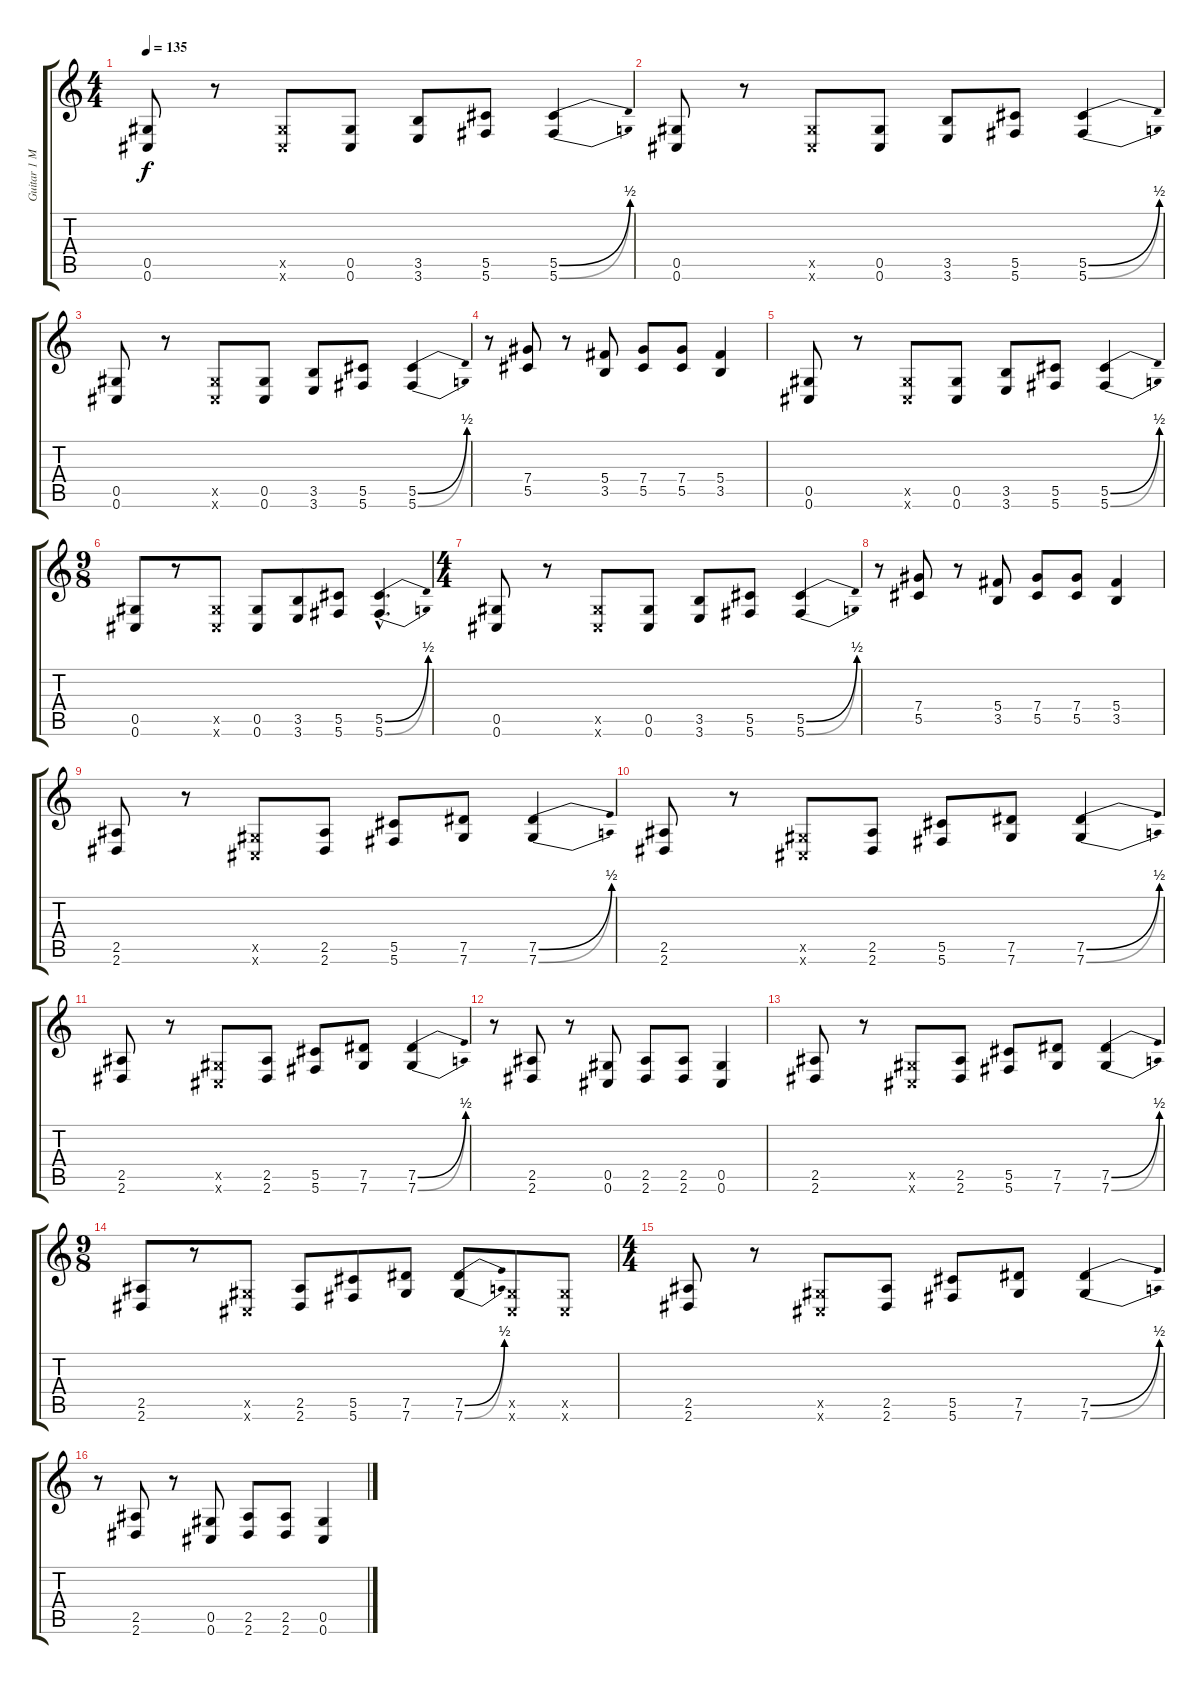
\track ("Guitar 1 Mattias \"IA\" Eklundh" "Guitar 1 M") {instrument distortionguitar}
\staff {score tabs}
\tuning (Eb4 Bb3 Gb3 Db3 Ab2 Db2) {hide}
\ts (4 4)
\tempo 135
\clef g2
\ks c
(0.5 0.6).8{dy f} r.8 (0.5{x} 0.6{x}).8 (0.5 0.6).8 (3.5 3.6).8 (5.5 5.6).8 (5.5{be (bend 0 0 60 2)} 5.6{be (bend 0 0 60 2)}).4 |
(0.5 0.6).8 r.8 (0.5{x} 0.6{x}).8 (0.5 0.6).8 (3.5 3.6).8 (5.5 5.6).8 (5.5{be (bend 0 0 60 2)} 5.6{be (bend 0 0 60 2)}).4 |
(0.5 0.6).8 r.8 (0.5{x} 0.6{x}).8 (0.5 0.6).8 (3.5 3.6).8 (5.5 5.6).8 (5.5{be (bend 0 0 60 2)} 5.6{be (bend 0 0 60 2)}).4 |
r.8 (7.4 5.5).8 r.8 (5.4 3.5).8 (7.4 5.5).8 (7.4 5.5).8 (5.4 3.5).4 |
(0.5 0.6).8 r.8 (0.5{x} 0.6{x}).8 (0.5 0.6).8 (3.5 3.6).8 (5.5 5.6).8 (5.5{be (bend 0 0 60 2)} 5.6{be (bend 0 0 60 2)}).4 |
\ts (9 8)
(0.5 0.6).8 r.8 (0.5{x} 0.6{x}).8 (0.5 0.6).8 (3.5 3.6).8 (5.5 5.6).8 (5.5{be (bend 0 0 60 2) hac} 5.6{be (bend 0 0 60 2) hac}).4{d} |
\ts (4 4)
(0.5 0.6).8 r.8 (0.5{x} 0.6{x}).8 (0.5 0.6).8 (3.5 3.6).8 (5.5 5.6).8 (5.5{be (bend 0 0 60 2)} 5.6{be (bend 0 0 60 2)}).4 |
r.8 (7.4 5.5).8 r.8 (5.4 3.5).8 (7.4 5.5).8 (7.4 5.5).8 (5.4 3.5).4 |
(2.5 2.6).8 r.8 (0.5{x} 0.6{x}).8 (2.5 2.6).8 (5.5 5.6).8 (7.5 7.6).8 (7.5{be (bend 0 0 60 2)} 7.6{be (bend 0 0 60 2)}).4 |
(2.5 2.6).8 r.8 (0.5{x} 0.6{x}).8 (2.5 2.6).8 (5.5 5.6).8 (7.5 7.6).8 (7.5{be (bend 0 0 60 2)} 7.6{be (bend 0 0 60 2)}).4 |
(2.5 2.6).8 r.8 (0.5{x} 0.6{x}).8 (2.5 2.6).8 (5.5 5.6).8 (7.5 7.6).8 (7.5{be (bend 0 0 60 2)} 7.6{be (bend 0 0 60 2)}).4 |
r.8 (2.5 2.6).8 r.8 (0.5 0.6).8 (2.5 2.6).8 (2.5 2.6).8 (0.5 0.6).4 |
(2.5 2.6).8 r.8 (0.5{x} 0.6{x}).8 (2.5 2.6).8 (5.5 5.6).8 (7.5 7.6).8 (7.5{be (bend 0 0 60 2)} 7.6{be (bend 0 0 60 2)}).4 |
\ts (9 8)
(2.5 2.6).8 r.8 (0.5{x} 0.6{x}).8 (2.5 2.6).8 (5.5 5.6).8 (7.5 7.6).8 (7.5{be (bend 0 0 60 2)} 7.6{be (bend 0 0 60 2)}).8 (0.5{x} 0.6{x}).8 (0.5{x} 0.6{x}).8 |
\ts (4 4)
(2.5 2.6).8 r.8 (0.5{x} 0.6{x}).8 (2.5 2.6).8 (5.5 5.6).8 (7.5 7.6).8 (7.5{be (bend 0 0 60 2)} 7.6{be (bend 0 0 60 2)}).4 |
r.8 (2.5 2.6).8 r.8 (0.5 0.6).8 (2.5 2.6).8 (2.5 2.6).8 (0.5 0.6).4
